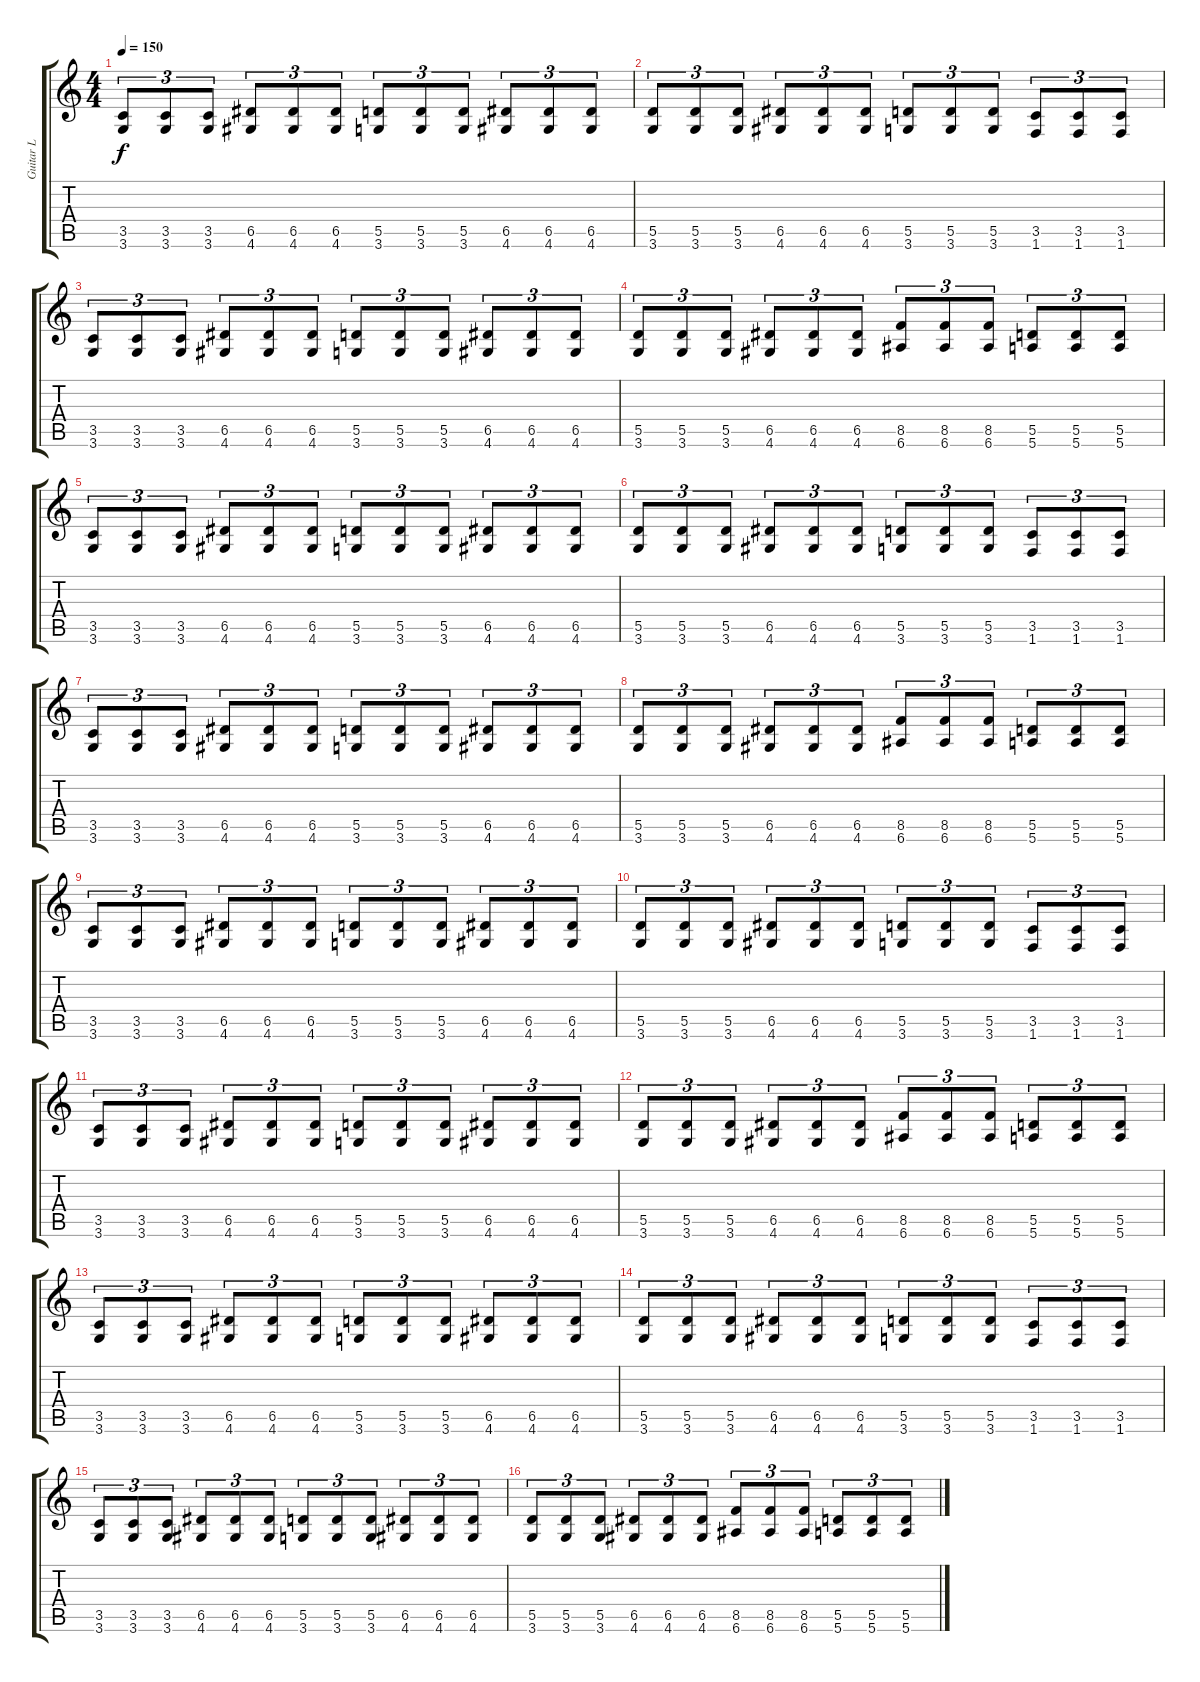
\track ("Guitar L" "Guitar L") {instrument distortionguitar}
\staff {score tabs}
\tuning (E4 B3 G3 D3 A2 E2) {hide}
\ts (4 4)
\tempo 150
\clef g2
\ks c
(3.5 3.6).8{tu (3 2) dy f} (3.5 3.6).8{tu (3 2)} (3.5 3.6).8{tu (3 2)} (6.5 4.6).8{tu (3 2)} (6.5 4.6).8{tu (3 2)} (6.5 4.6).8{tu (3 2)} (5.5 3.6).8{tu (3 2)} (5.5 3.6).8{tu (3 2)} (5.5 3.6).8{tu (3 2)} (6.5 4.6).8{tu (3 2)} (6.5 4.6).8{tu (3 2)} (6.5 4.6).8{tu (3 2)} |
(5.5 3.6).8{tu (3 2)} (5.5 3.6).8{tu (3 2)} (5.5 3.6).8{tu (3 2)} (6.5 4.6).8{tu (3 2)} (6.5 4.6).8{tu (3 2)} (6.5 4.6).8{tu (3 2)} (5.5 3.6).8{tu (3 2)} (5.5 3.6).8{tu (3 2)} (5.5 3.6).8{tu (3 2)} (3.5 1.6).8{tu (3 2)} (3.5 1.6).8{tu (3 2)} (3.5 1.6).8{tu (3 2)} |
(3.5 3.6).8{tu (3 2)} (3.5 3.6).8{tu (3 2)} (3.5 3.6).8{tu (3 2)} (6.5 4.6).8{tu (3 2)} (6.5 4.6).8{tu (3 2)} (6.5 4.6).8{tu (3 2)} (5.5 3.6).8{tu (3 2)} (5.5 3.6).8{tu (3 2)} (5.5 3.6).8{tu (3 2)} (6.5 4.6).8{tu (3 2)} (6.5 4.6).8{tu (3 2)} (6.5 4.6).8{tu (3 2)} |
(5.5 3.6).8{tu (3 2)} (5.5 3.6).8{tu (3 2)} (5.5 3.6).8{tu (3 2)} (6.5 4.6).8{tu (3 2)} (6.5 4.6).8{tu (3 2)} (6.5 4.6).8{tu (3 2)} (8.5 6.6).8{tu (3 2)} (8.5 6.6).8{tu (3 2)} (8.5 6.6).8{tu (3 2)} (5.5 5.6).8{tu (3 2)} (5.5 5.6).8{tu (3 2)} (5.5 5.6).8{tu (3 2)} |
(3.5 3.6).8{tu (3 2)} (3.5 3.6).8{tu (3 2)} (3.5 3.6).8{tu (3 2)} (6.5 4.6).8{tu (3 2)} (6.5 4.6).8{tu (3 2)} (6.5 4.6).8{tu (3 2)} (5.5 3.6).8{tu (3 2)} (5.5 3.6).8{tu (3 2)} (5.5 3.6).8{tu (3 2)} (6.5 4.6).8{tu (3 2)} (6.5 4.6).8{tu (3 2)} (6.5 4.6).8{tu (3 2)} |
(5.5 3.6).8{tu (3 2)} (5.5 3.6).8{tu (3 2)} (5.5 3.6).8{tu (3 2)} (6.5 4.6).8{tu (3 2)} (6.5 4.6).8{tu (3 2)} (6.5 4.6).8{tu (3 2)} (5.5 3.6).8{tu (3 2)} (5.5 3.6).8{tu (3 2)} (5.5 3.6).8{tu (3 2)} (3.5 1.6).8{tu (3 2)} (3.5 1.6).8{tu (3 2)} (3.5 1.6).8{tu (3 2)} |
(3.5 3.6).8{tu (3 2)} (3.5 3.6).8{tu (3 2)} (3.5 3.6).8{tu (3 2)} (6.5 4.6).8{tu (3 2)} (6.5 4.6).8{tu (3 2)} (6.5 4.6).8{tu (3 2)} (5.5 3.6).8{tu (3 2)} (5.5 3.6).8{tu (3 2)} (5.5 3.6).8{tu (3 2)} (6.5 4.6).8{tu (3 2)} (6.5 4.6).8{tu (3 2)} (6.5 4.6).8{tu (3 2)} |
(5.5 3.6).8{tu (3 2)} (5.5 3.6).8{tu (3 2)} (5.5 3.6).8{tu (3 2)} (6.5 4.6).8{tu (3 2)} (6.5 4.6).8{tu (3 2)} (6.5 4.6).8{tu (3 2)} (8.5 6.6).8{tu (3 2)} (8.5 6.6).8{tu (3 2)} (8.5 6.6).8{tu (3 2)} (5.5 5.6).8{tu (3 2)} (5.5 5.6).8{tu (3 2)} (5.5 5.6).8{tu (3 2)} |
(3.5 3.6).8{tu (3 2)} (3.5 3.6).8{tu (3 2)} (3.5 3.6).8{tu (3 2)} (6.5 4.6).8{tu (3 2)} (6.5 4.6).8{tu (3 2)} (6.5 4.6).8{tu (3 2)} (5.5 3.6).8{tu (3 2)} (5.5 3.6).8{tu (3 2)} (5.5 3.6).8{tu (3 2)} (6.5 4.6).8{tu (3 2)} (6.5 4.6).8{tu (3 2)} (6.5 4.6).8{tu (3 2)} |
(5.5 3.6).8{tu (3 2)} (5.5 3.6).8{tu (3 2)} (5.5 3.6).8{tu (3 2)} (6.5 4.6).8{tu (3 2)} (6.5 4.6).8{tu (3 2)} (6.5 4.6).8{tu (3 2)} (5.5 3.6).8{tu (3 2)} (5.5 3.6).8{tu (3 2)} (5.5 3.6).8{tu (3 2)} (3.5 1.6).8{tu (3 2)} (3.5 1.6).8{tu (3 2)} (3.5 1.6).8{tu (3 2)} |
(3.5 3.6).8{tu (3 2)} (3.5 3.6).8{tu (3 2)} (3.5 3.6).8{tu (3 2)} (6.5 4.6).8{tu (3 2)} (6.5 4.6).8{tu (3 2)} (6.5 4.6).8{tu (3 2)} (5.5 3.6).8{tu (3 2)} (5.5 3.6).8{tu (3 2)} (5.5 3.6).8{tu (3 2)} (6.5 4.6).8{tu (3 2)} (6.5 4.6).8{tu (3 2)} (6.5 4.6).8{tu (3 2)} |
(5.5 3.6).8{tu (3 2)} (5.5 3.6).8{tu (3 2)} (5.5 3.6).8{tu (3 2)} (6.5 4.6).8{tu (3 2)} (6.5 4.6).8{tu (3 2)} (6.5 4.6).8{tu (3 2)} (8.5 6.6).8{tu (3 2)} (8.5 6.6).8{tu (3 2)} (8.5 6.6).8{tu (3 2)} (5.5 5.6).8{tu (3 2)} (5.5 5.6).8{tu (3 2)} (5.5 5.6).8{tu (3 2)} |
(3.5 3.6).8{tu (3 2)} (3.5 3.6).8{tu (3 2)} (3.5 3.6).8{tu (3 2)} (6.5 4.6).8{tu (3 2)} (6.5 4.6).8{tu (3 2)} (6.5 4.6).8{tu (3 2)} (5.5 3.6).8{tu (3 2)} (5.5 3.6).8{tu (3 2)} (5.5 3.6).8{tu (3 2)} (6.5 4.6).8{tu (3 2)} (6.5 4.6).8{tu (3 2)} (6.5 4.6).8{tu (3 2)} |
(5.5 3.6).8{tu (3 2)} (5.5 3.6).8{tu (3 2)} (5.5 3.6).8{tu (3 2)} (6.5 4.6).8{tu (3 2)} (6.5 4.6).8{tu (3 2)} (6.5 4.6).8{tu (3 2)} (5.5 3.6).8{tu (3 2)} (5.5 3.6).8{tu (3 2)} (5.5 3.6).8{tu (3 2)} (3.5 1.6).8{tu (3 2)} (3.5 1.6).8{tu (3 2)} (3.5 1.6).8{tu (3 2)} |
(3.5 3.6).8{tu (3 2)} (3.5 3.6).8{tu (3 2)} (3.5 3.6).8{tu (3 2)} (6.5 4.6).8{tu (3 2)} (6.5 4.6).8{tu (3 2)} (6.5 4.6).8{tu (3 2)} (5.5 3.6).8{tu (3 2)} (5.5 3.6).8{tu (3 2)} (5.5 3.6).8{tu (3 2)} (6.5 4.6).8{tu (3 2)} (6.5 4.6).8{tu (3 2)} (6.5 4.6).8{tu (3 2)} |
(5.5 3.6).8{tu (3 2)} (5.5 3.6).8{tu (3 2)} (5.5 3.6).8{tu (3 2)} (6.5 4.6).8{tu (3 2)} (6.5 4.6).8{tu (3 2)} (6.5 4.6).8{tu (3 2)} (8.5 6.6).8{tu (3 2)} (8.5 6.6).8{tu (3 2)} (8.5 6.6).8{tu (3 2)} (5.5 5.6).8{tu (3 2)} (5.5 5.6).8{tu (3 2)} (5.5 5.6).8{tu (3 2)}
